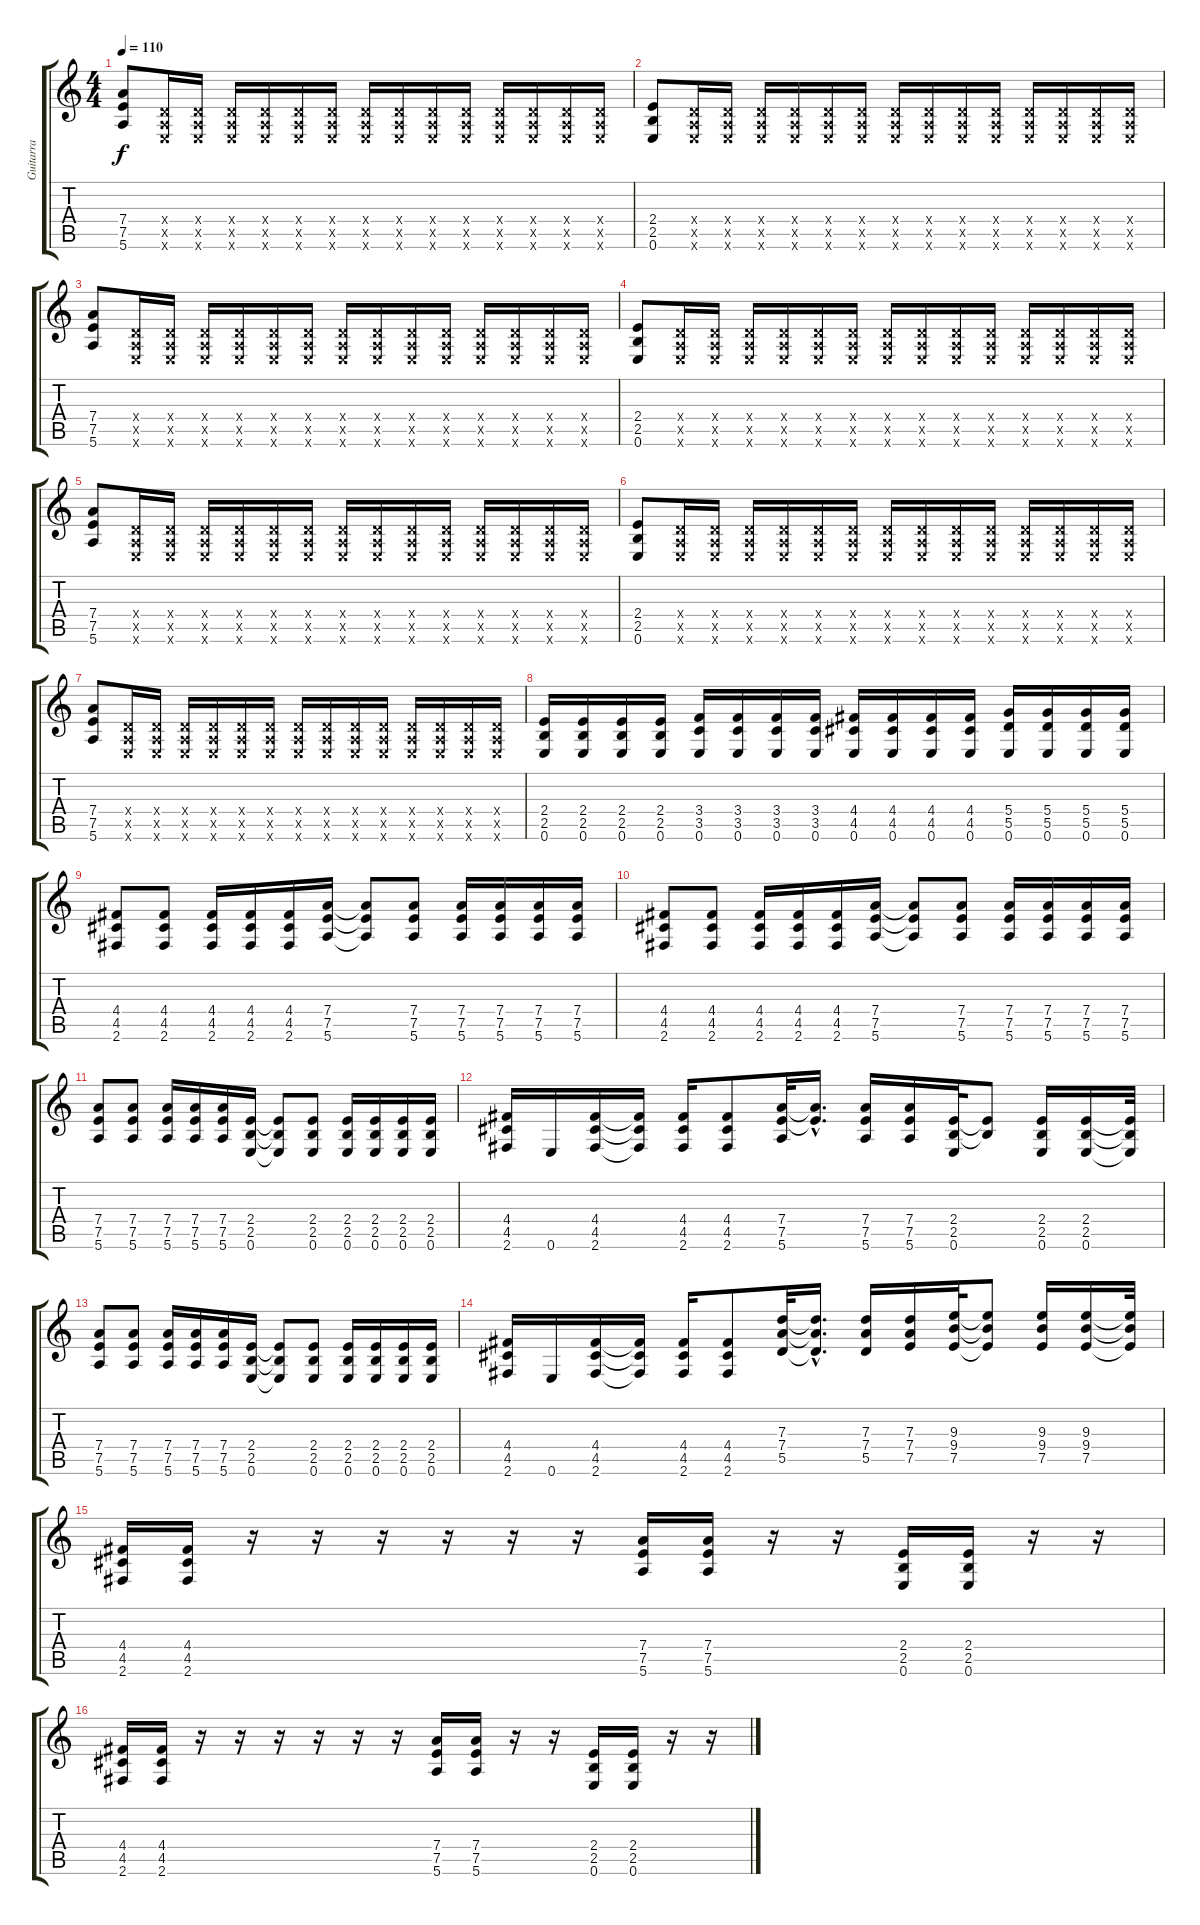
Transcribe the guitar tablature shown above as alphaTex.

\track ("Guitarra" "Guitarra") {instrument distortionguitar}
\staff {score tabs}
\tuning (E4 B3 G3 D3 A2 E2) {hide}
\ts (4 4)
\tempo 110
\clef g2
\ks c
(7.4 7.5 5.6).8{dy f} (0.4{x} 0.5{x} 0.6{x}).16 (0.4{x} 0.5{x} 0.6{x}).16 (0.4{x} 0.5{x} 0.6{x}).16 (0.4{x} 0.5{x} 0.6{x}).16 (0.4{x} 0.5{x} 0.6{x}).16 (0.4{x} 0.5{x} 0.6{x}).16 (0.4{x} 0.5{x} 0.6{x}).16 (0.4{x} 0.5{x} 0.6{x}).16 (0.4{x} 0.5{x} 0.6{x}).16 (0.4{x} 0.5{x} 0.6{x}).16 (0.4{x} 0.5{x} 0.6{x}).16 (0.4{x} 0.5{x} 0.6{x}).16 (0.4{x} 0.5{x} 0.6{x}).16 (0.4{x} 0.5{x} 0.6{x}).16 |
(2.4 2.5 0.6).8 (0.4{x} 0.5{x} 0.6{x}).16 (0.4{x} 0.5{x} 0.6{x}).16 (0.4{x} 0.5{x} 0.6{x}).16 (0.4{x} 0.5{x} 0.6{x}).16 (0.4{x} 0.5{x} 0.6{x}).16 (0.4{x} 0.5{x} 0.6{x}).16 (0.4{x} 0.5{x} 0.6{x}).16 (0.4{x} 0.5{x} 0.6{x}).16 (0.4{x} 0.5{x} 0.6{x}).16 (0.4{x} 0.5{x} 0.6{x}).16 (0.4{x} 0.5{x} 0.6{x}).16 (0.4{x} 0.5{x} 0.6{x}).16 (0.4{x} 0.5{x} 0.6{x}).16 (0.4{x} 0.5{x} 0.6{x}).16 |
(7.4 7.5 5.6).8 (0.4{x} 0.5{x} 0.6{x}).16 (0.4{x} 0.5{x} 0.6{x}).16 (0.4{x} 0.5{x} 0.6{x}).16 (0.4{x} 0.5{x} 0.6{x}).16 (0.4{x} 0.5{x} 0.6{x}).16 (0.4{x} 0.5{x} 0.6{x}).16 (0.4{x} 0.5{x} 0.6{x}).16 (0.4{x} 0.5{x} 0.6{x}).16 (0.4{x} 0.5{x} 0.6{x}).16 (0.4{x} 0.5{x} 0.6{x}).16 (0.4{x} 0.5{x} 0.6{x}).16 (0.4{x} 0.5{x} 0.6{x}).16 (0.4{x} 0.5{x} 0.6{x}).16 (0.4{x} 0.5{x} 0.6{x}).16 |
(2.4 2.5 0.6).8 (0.4{x} 0.5{x} 0.6{x}).16 (0.4{x} 0.5{x} 0.6{x}).16 (0.4{x} 0.5{x} 0.6{x}).16 (0.4{x} 0.5{x} 0.6{x}).16 (0.4{x} 0.5{x} 0.6{x}).16 (0.4{x} 0.5{x} 0.6{x}).16 (0.4{x} 0.5{x} 0.6{x}).16 (0.4{x} 0.5{x} 0.6{x}).16 (0.4{x} 0.5{x} 0.6{x}).16 (0.4{x} 0.5{x} 0.6{x}).16 (0.4{x} 0.5{x} 0.6{x}).16 (0.4{x} 0.5{x} 0.6{x}).16 (0.4{x} 0.5{x} 0.6{x}).16 (0.4{x} 0.5{x} 0.6{x}).16 |
(7.4 7.5 5.6).8 (0.4{x} 0.5{x} 0.6{x}).16 (0.4{x} 0.5{x} 0.6{x}).16 (0.4{x} 0.5{x} 0.6{x}).16 (0.4{x} 0.5{x} 0.6{x}).16 (0.4{x} 0.5{x} 0.6{x}).16 (0.4{x} 0.5{x} 0.6{x}).16 (0.4{x} 0.5{x} 0.6{x}).16 (0.4{x} 0.5{x} 0.6{x}).16 (0.4{x} 0.5{x} 0.6{x}).16 (0.4{x} 0.5{x} 0.6{x}).16 (0.4{x} 0.5{x} 0.6{x}).16 (0.4{x} 0.5{x} 0.6{x}).16 (0.4{x} 0.5{x} 0.6{x}).16 (0.4{x} 0.5{x} 0.6{x}).16 |
(2.4 2.5 0.6).8 (0.4{x} 0.5{x} 0.6{x}).16 (0.4{x} 0.5{x} 0.6{x}).16 (0.4{x} 0.5{x} 0.6{x}).16 (0.4{x} 0.5{x} 0.6{x}).16 (0.4{x} 0.5{x} 0.6{x}).16 (0.4{x} 0.5{x} 0.6{x}).16 (0.4{x} 0.5{x} 0.6{x}).16 (0.4{x} 0.5{x} 0.6{x}).16 (0.4{x} 0.5{x} 0.6{x}).16 (0.4{x} 0.5{x} 0.6{x}).16 (0.4{x} 0.5{x} 0.6{x}).16 (0.4{x} 0.5{x} 0.6{x}).16 (0.4{x} 0.5{x} 0.6{x}).16 (0.4{x} 0.5{x} 0.6{x}).16 |
(7.4 7.5 5.6).8 (0.4{x} 0.5{x} 0.6{x}).16 (0.4{x} 0.5{x} 0.6{x}).16 (0.4{x} 0.5{x} 0.6{x}).16 (0.4{x} 0.5{x} 0.6{x}).16 (0.4{x} 0.5{x} 0.6{x}).16 (0.4{x} 0.5{x} 0.6{x}).16 (0.4{x} 0.5{x} 0.6{x}).16 (0.4{x} 0.5{x} 0.6{x}).16 (0.4{x} 0.5{x} 0.6{x}).16 (0.4{x} 0.5{x} 0.6{x}).16 (0.4{x} 0.5{x} 0.6{x}).16 (0.4{x} 0.5{x} 0.6{x}).16 (0.4{x} 0.5{x} 0.6{x}).16 (0.4{x} 0.5{x} 0.6{x}).16 |
(2.4 2.5 0.6).16 (2.4 2.5 0.6).16 (2.4 2.5 0.6).16 (2.4 2.5 0.6).16 (3.4 3.5 0.6).16 (3.4 3.5 0.6).16 (3.4 3.5 0.6).16 (3.4 3.5 0.6).16 (4.4 4.5 0.6).16 (4.4 4.5 0.6).16 (4.4 4.5 0.6).16 (4.4 4.5 0.6).16 (5.4 5.5 0.6).16 (5.4 5.5 0.6).16 (5.4 5.5 0.6).16 (5.4 5.5 0.6).16 |
(4.4 4.5 2.6).8 (4.4 4.5 2.6).8 (4.4 4.5 2.6).16 (4.4 4.5 2.6).16 (4.4 4.5 2.6).16 (7.4 7.5 5.6).16 (7.4{t} 7.5{t} 5.6{t}).8 (7.4 7.5 5.6).8 (7.4 7.5 5.6).16 (7.4 7.5 5.6).16 (7.4 7.5 5.6).16 (7.4 7.5 5.6).16 |
(4.4 4.5 2.6).8 (4.4 4.5 2.6).8 (4.4 4.5 2.6).16 (4.4 4.5 2.6).16 (4.4 4.5 2.6).16 (7.4 7.5 5.6).16 (7.4{t} 7.5{t} 5.6{t}).8 (7.4 7.5 5.6).8 (7.4 7.5 5.6).16 (7.4 7.5 5.6).16 (7.4 7.5 5.6).16 (7.4 7.5 5.6).16 |
(7.4 7.5 5.6).8 (7.4 7.5 5.6).8 (7.4 7.5 5.6).16 (7.4 7.5 5.6).16 (7.4 7.5 5.6).16 (2.4 2.5 0.6).16 (2.4{t} 2.5{t} 0.6{t}).8 (2.4 2.5 0.6).8 (2.4 2.5 0.6).16 (2.4 2.5 0.6).16 (2.4 2.5 0.6).16 (2.4 2.5 0.6).16 |
(4.4 4.5 2.6).16 0.6.16 (4.4 4.5 2.6).16 (4.4{t} 4.5{t} 2.6{t}).16 (4.4 4.5 2.6).16 (4.4 4.5 2.6).8 (7.4 7.5 5.6).32 (7.4{hac t} 7.5{hac t}).16{d} (7.4 7.5 5.6).16 (7.4 7.5 5.6).16 (2.4 2.5 0.6).32 (2.4{t} 2.5{t}).8 (2.4 2.5 0.6).16 (2.4 2.5 0.6).16 (2.4{t} 2.5{t} 0.6{t}).32 |
(7.4 7.5 5.6).8 (7.4 7.5 5.6).8 (7.4 7.5 5.6).16 (7.4 7.5 5.6).16 (7.4 7.5 5.6).16 (2.4 2.5 0.6).16 (2.4{t} 2.5{t} 0.6{t}).8 (2.4 2.5 0.6).8 (2.4 2.5 0.6).16 (2.4 2.5 0.6).16 (2.4 2.5 0.6).16 (2.4 2.5 0.6).16 |
(4.4 4.5 2.6).16 0.6.16 (4.4 4.5 2.6).16 (4.4{t} 4.5{t} 2.6{t}).16 (4.4 4.5 2.6).16 (4.4 4.5 2.6).8 (7.3 7.4 5.5).32 (7.3{hac t} 7.4{hac t} 5.5{hac t}).16{d} (7.3 7.4 5.5).16 (7.3 7.4 7.5).16 (9.3 9.4 7.5).32 (9.3{t} 9.4{t} 7.5{t}).8 (9.3 9.4 7.5).16 (9.3 9.4 7.5).16 (9.3{t} 9.4{t} 7.5{t}).32 |
(4.4 4.5 2.6).16 (4.4 4.5 2.6).16 r.16 r.16 r.16 r.16 r.16 r.16 (7.4 7.5 5.6).16 (7.4 7.5 5.6).16 r.16 r.16 (2.4 2.5 0.6).16 (2.4 2.5 0.6).16 r.16 r.16 |
(4.4 4.5 2.6).16 (4.4 4.5 2.6).16 r.16 r.16 r.16 r.16 r.16 r.16 (7.4 7.5 5.6).16 (7.4 7.5 5.6).16 r.16 r.16 (2.4 2.5 0.6).16 (2.4 2.5 0.6).16 r.16 r.16
